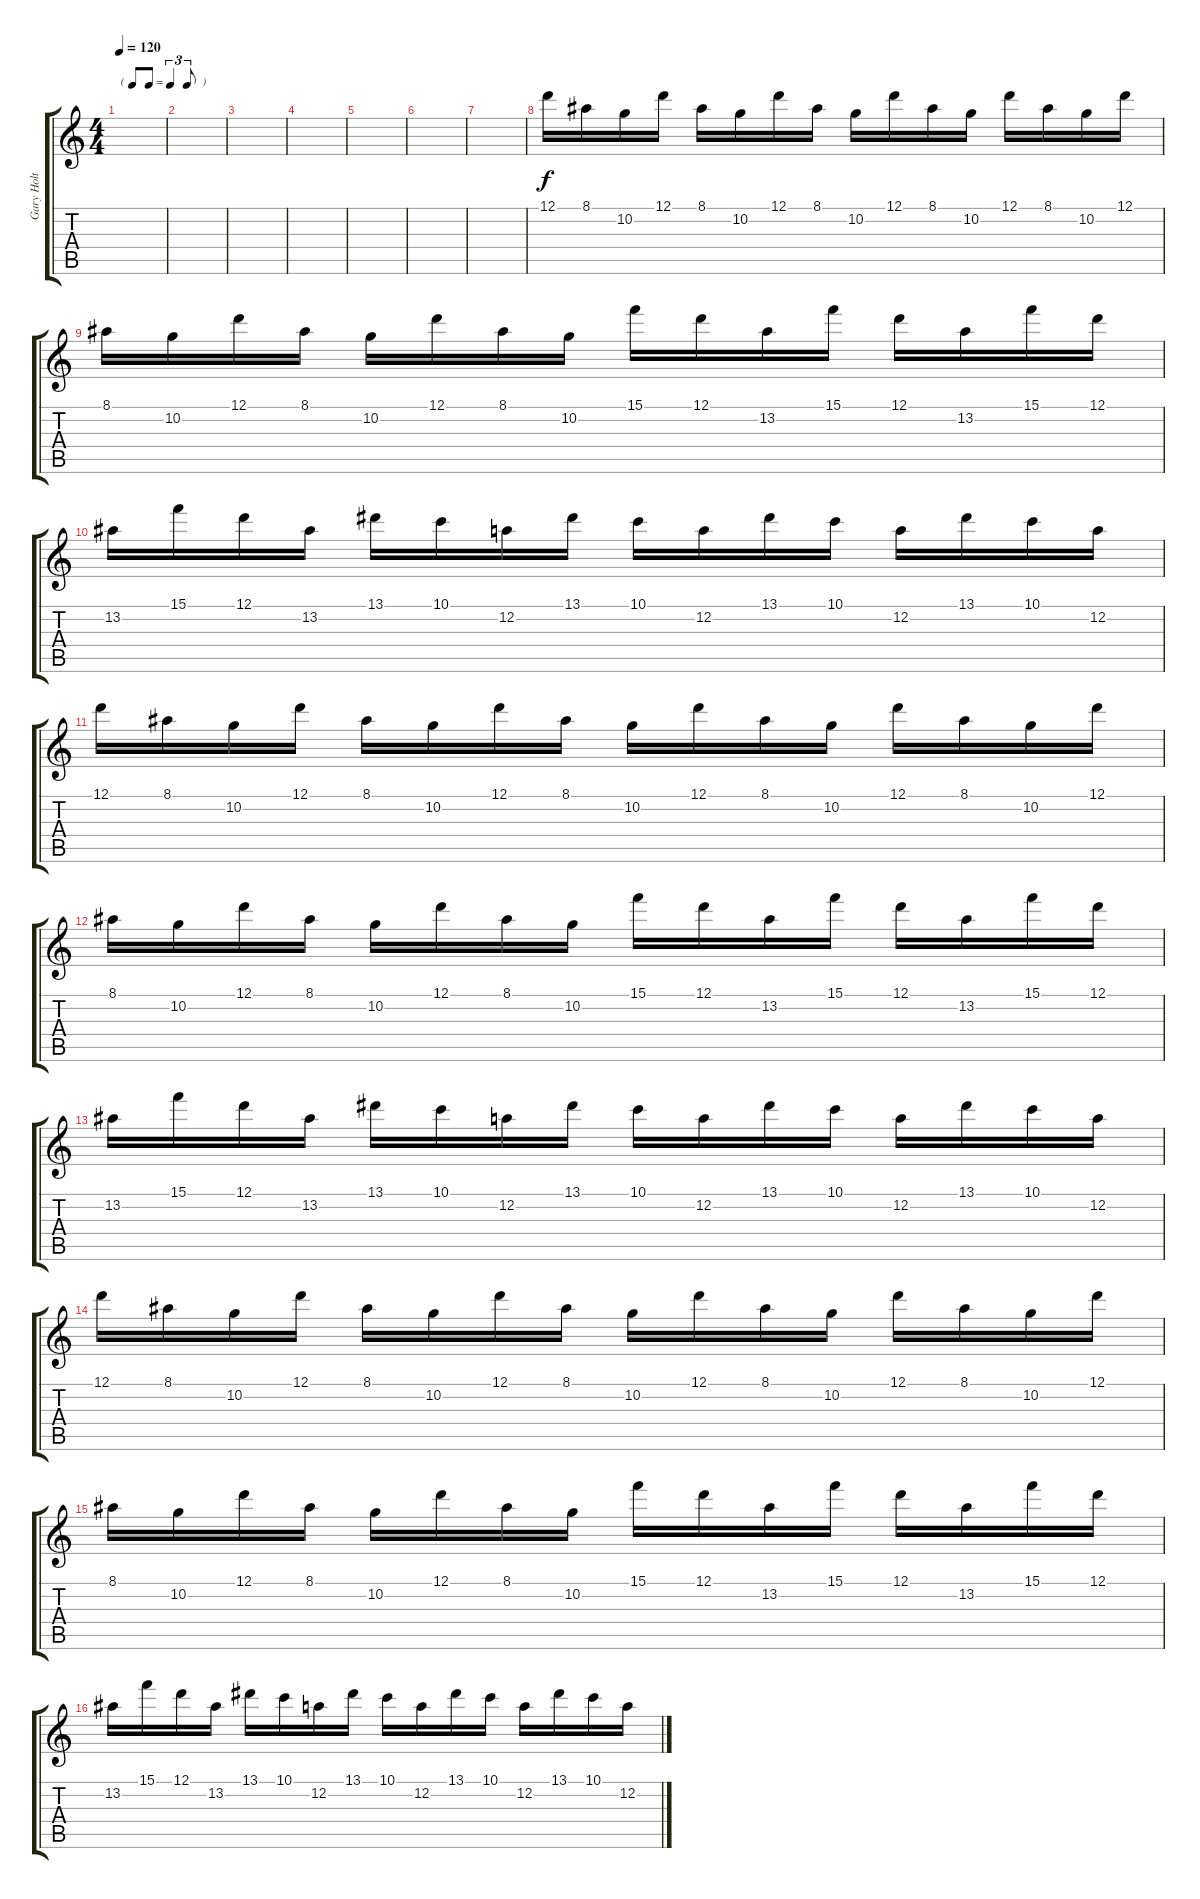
\track ("Gary Holt" "Gary Holt") {instrument distortionguitar}
\staff {score tabs}
\tuning (D4 A3 F3 C3 G2 D2) {hide}
\ts (4 4)
\tf triplet8th
\tempo 120
\clef g2
\ks c
|
|
|
|
|
|
|
12.1.16 8.1.16 10.2.16 12.1.16 8.1.16 10.2.16 12.1.16 8.1.16 10.2.16 12.1.16 8.1.16 10.2.16 12.1.16 8.1.16 10.2.16 12.1.16 |
8.1.16 10.2.16 12.1.16 8.1.16 10.2.16 12.1.16 8.1.16 10.2.16 15.1.16 12.1.16 13.2.16 15.1.16 12.1.16 13.2.16 15.1.16 12.1.16 |
13.2.16 15.1.16 12.1.16 13.2.16 13.1.16 10.1.16 12.2.16 13.1.16 10.1.16 12.2.16 13.1.16 10.1.16 12.2.16 13.1.16 10.1.16 12.2.16 |
12.1.16 8.1.16 10.2.16 12.1.16 8.1.16 10.2.16 12.1.16 8.1.16 10.2.16 12.1.16 8.1.16 10.2.16 12.1.16 8.1.16 10.2.16 12.1.16 |
8.1.16 10.2.16 12.1.16 8.1.16 10.2.16 12.1.16 8.1.16 10.2.16 15.1.16 12.1.16 13.2.16 15.1.16 12.1.16 13.2.16 15.1.16 12.1.16 |
13.2.16 15.1.16 12.1.16 13.2.16 13.1.16 10.1.16 12.2.16 13.1.16 10.1.16 12.2.16 13.1.16 10.1.16 12.2.16 13.1.16 10.1.16 12.2.16 |
12.1.16 8.1.16 10.2.16 12.1.16 8.1.16 10.2.16 12.1.16 8.1.16 10.2.16 12.1.16 8.1.16 10.2.16 12.1.16 8.1.16 10.2.16 12.1.16 |
8.1.16 10.2.16 12.1.16 8.1.16 10.2.16 12.1.16 8.1.16 10.2.16 15.1.16 12.1.16 13.2.16 15.1.16 12.1.16 13.2.16 15.1.16 12.1.16 |
13.2.16 15.1.16 12.1.16 13.2.16 13.1.16 10.1.16 12.2.16 13.1.16 10.1.16 12.2.16 13.1.16 10.1.16 12.2.16 13.1.16 10.1.16 12.2.16
